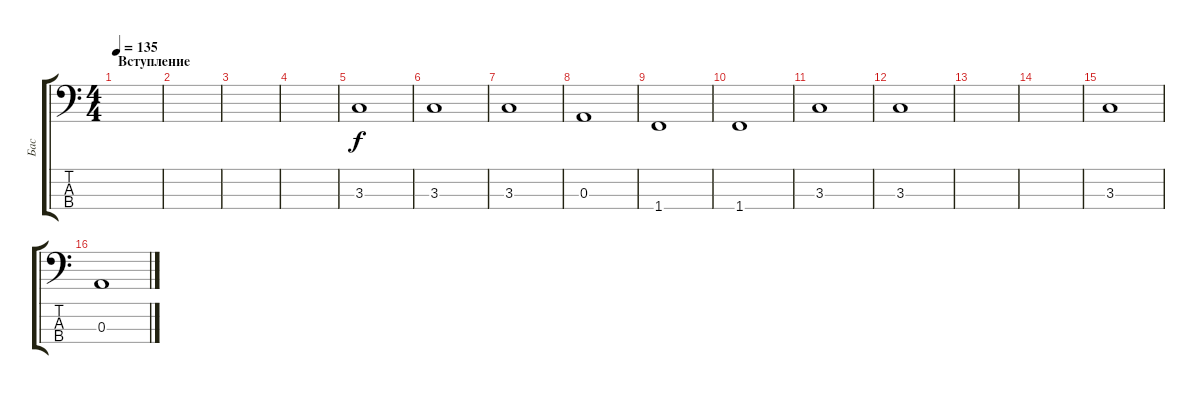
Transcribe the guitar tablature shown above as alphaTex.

\track ("Бас" "Бас") {instrument electricbassfinger}
\staff {score tabs}
\tuning (G2 D2 A1 E1) {hide}
\ts (4 4)
\section ("" "Вступление")
\tempo 135
\clef f4
\ks c
|
|
|
|
3.3.1 |
3.3.1 |
3.3.1 |
0.3.1 |
1.4.1 |
1.4.1 |
3.3.1 |
3.3.1 |
|
|
3.3.1 |
0.3.1
